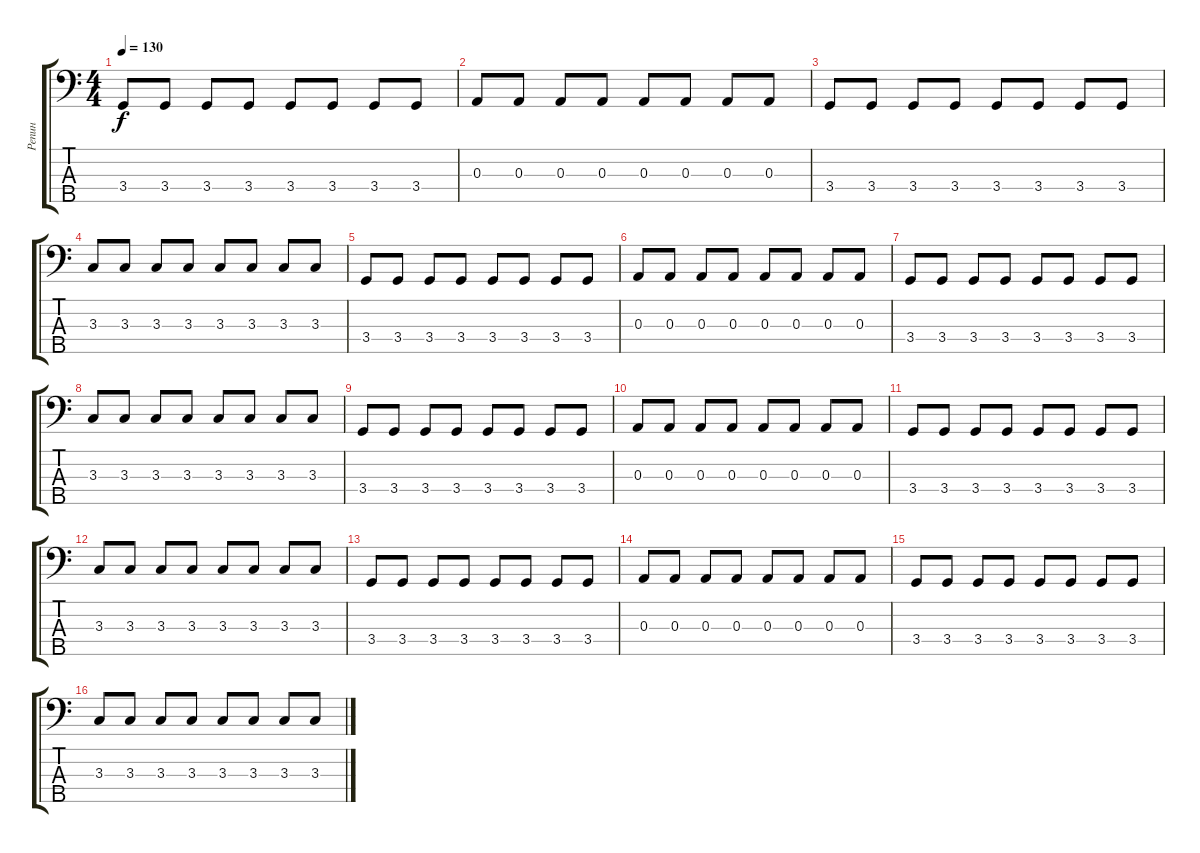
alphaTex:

\track ("Репин" "Репин") {instrument electricbassfinger}
\staff {score tabs}
\tuning (G2 D2 A1 E1 B0) {hide}
\ts (4 4)
\tempo 130
\clef f4
\ks c
3.4.8{dy f} 3.4.8 3.4.8 3.4.8 3.4.8 3.4.8 3.4.8 3.4.8 |
0.3.8 0.3.8 0.3.8 0.3.8 0.3.8 0.3.8 0.3.8 0.3.8 |
3.4.8 3.4.8 3.4.8 3.4.8 3.4.8 3.4.8 3.4.8 3.4.8 |
3.3.8 3.3.8 3.3.8 3.3.8 3.3.8 3.3.8 3.3.8 3.3.8 |
3.4.8 3.4.8 3.4.8 3.4.8 3.4.8 3.4.8 3.4.8 3.4.8 |
0.3.8 0.3.8 0.3.8 0.3.8 0.3.8 0.3.8 0.3.8 0.3.8 |
3.4.8 3.4.8 3.4.8 3.4.8 3.4.8 3.4.8 3.4.8 3.4.8 |
3.3.8 3.3.8 3.3.8 3.3.8 3.3.8 3.3.8 3.3.8 3.3.8 |
3.4.8 3.4.8 3.4.8 3.4.8 3.4.8 3.4.8 3.4.8 3.4.8 |
0.3.8 0.3.8 0.3.8 0.3.8 0.3.8 0.3.8 0.3.8 0.3.8 |
3.4.8 3.4.8 3.4.8 3.4.8 3.4.8 3.4.8 3.4.8 3.4.8 |
3.3.8 3.3.8 3.3.8 3.3.8 3.3.8 3.3.8 3.3.8 3.3.8 |
3.4.8 3.4.8 3.4.8 3.4.8 3.4.8 3.4.8 3.4.8 3.4.8 |
0.3.8 0.3.8 0.3.8 0.3.8 0.3.8 0.3.8 0.3.8 0.3.8 |
3.4.8 3.4.8 3.4.8 3.4.8 3.4.8 3.4.8 3.4.8 3.4.8 |
3.3.8 3.3.8 3.3.8 3.3.8 3.3.8 3.3.8 3.3.8 3.3.8
